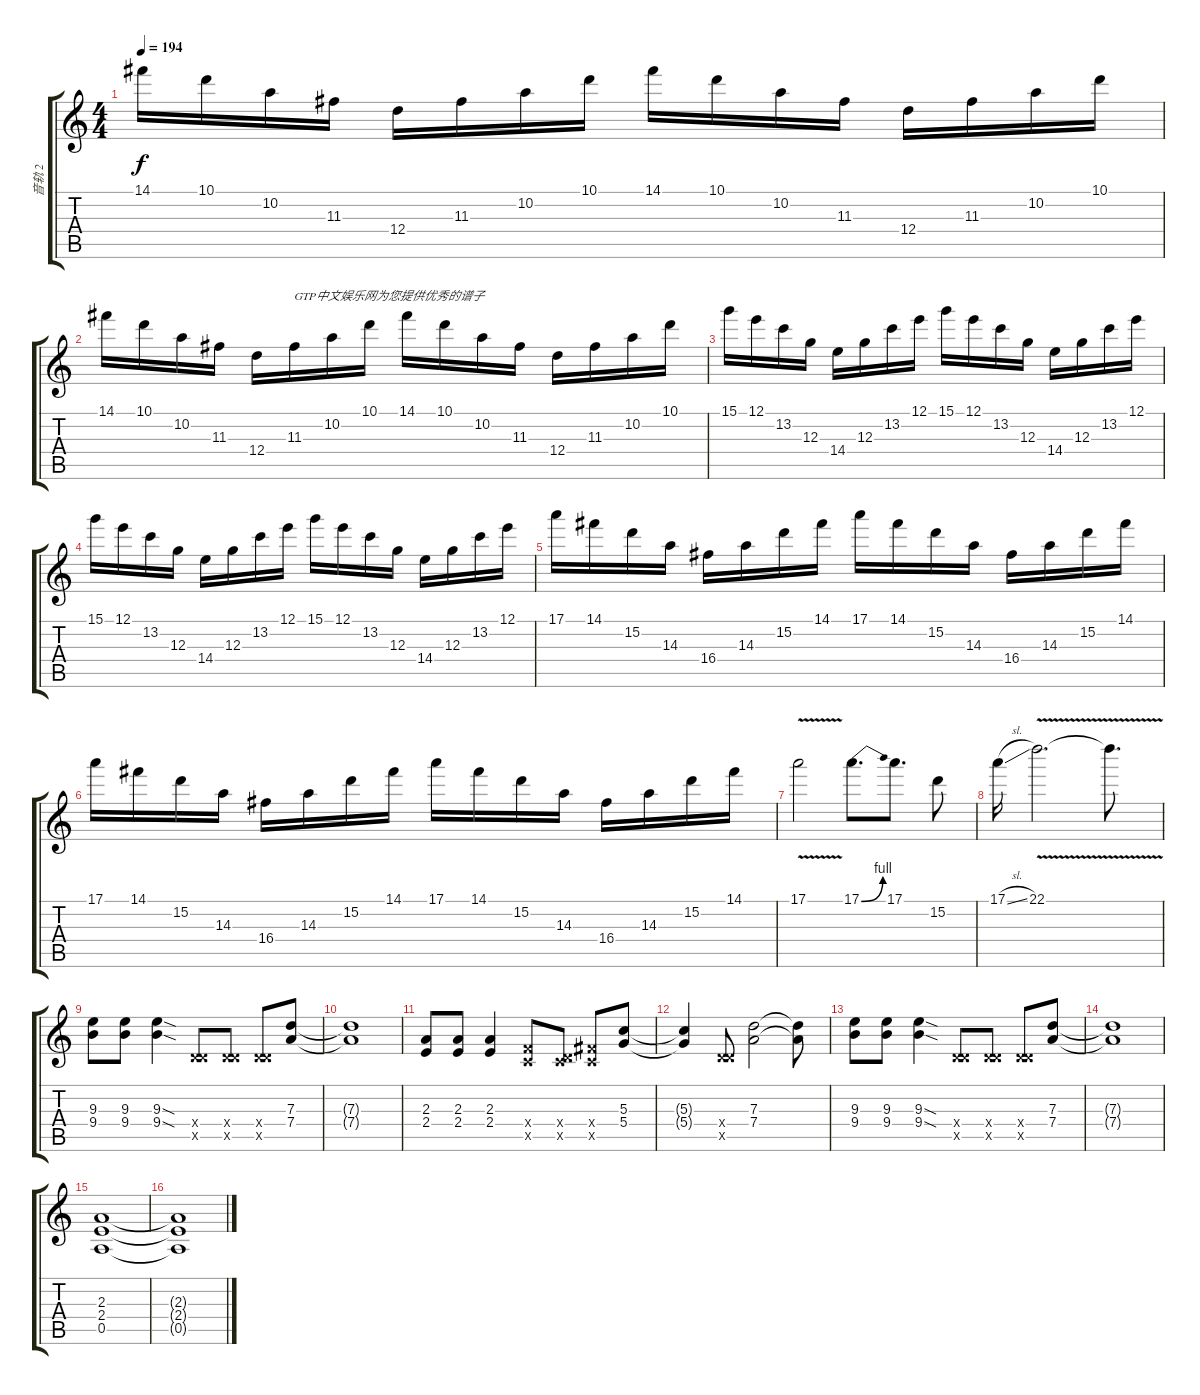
\track ("音轨 2" "音轨 2") {instrument overdrivenguitar}
\staff {score tabs}
\tuning (E4 B3 G3 D3 A2 E2) {hide}
\ts (4 4)
\tempo 194
\clef g2
\ks c
14.1.16{dy f} 10.1.16 10.2.16 11.3.16 12.4.16 11.3.16 10.2.16 10.1.16 14.1.16 10.1.16 10.2.16 11.3.16 12.4.16 11.3.16 10.2.16 10.1.16 |
14.1.16 10.1.16 10.2.16 11.3.16 12.4.16 11.3.16{txt "GTP中文娱乐网为您提供优秀的谱子"} 10.2.16 10.1.16 14.1.16 10.1.16 10.2.16 11.3.16 12.4.16 11.3.16 10.2.16 10.1.16 |
15.1.16 12.1.16 13.2.16 12.3.16 14.4.16 12.3.16 13.2.16 12.1.16 15.1.16 12.1.16 13.2.16 12.3.16 14.4.16 12.3.16 13.2.16 12.1.16 |
15.1.16 12.1.16 13.2.16 12.3.16 14.4.16 12.3.16 13.2.16 12.1.16 15.1.16 12.1.16 13.2.16 12.3.16 14.4.16 12.3.16 13.2.16 12.1.16 |
17.1.16 14.1.16 15.2.16 14.3.16 16.4.16 14.3.16 15.2.16 14.1.16 17.1.16 14.1.16 15.2.16 14.3.16 16.4.16 14.3.16 15.2.16 14.1.16 |
17.1.16 14.1.16 15.2.16 14.3.16 16.4.16 14.3.16 15.2.16 14.1.16 17.1.16 14.1.16 15.2.16 14.3.16 16.4.16 14.3.16 15.2.16 14.1.16 |
17.1{v}.2 17.1{be (bend 0 0 60 4)}.8{d} 17.1.8{d} 15.2.8 |
17.1{sl}.16{volume 13} 22.1{v}.2{d} 22.1{t}.8{d} |
(9.3 9.4).8 (9.3 9.4).8 (9.3{sod} 9.4{sod}).4 (0.4{x} 5.5{x}).8 (0.4{x} 5.5{x}).8 (0.4{x} 5.5{x}).8 (7.3 7.4).8 |
(7.3{t} 7.4{t}).1 |
(2.3 2.4).8 (2.3 2.4).8 (2.3 2.4).4 (3.4{x} 3.5{x}).8 (0.4{x} 3.5{x}).8 (4.4{x} 3.5{x}).8 (5.3 5.4).8 |
(5.3{t} 5.4{t}).4 (0.4{x} 5.5{x}).8 (7.3 7.4).2 (7.3{t} 7.4{t}).8 |
(9.3 9.4).8 (9.3 9.4).8 (9.3{sod} 9.4{sod}).4 (0.4{x} 5.5{x}).8 (0.4{x} 5.5{x}).8 (0.4{x} 5.5{x}).8 (7.3 7.4).8 |
(7.3{t} 7.4{t}).1 |
(2.3 2.4 0.5).1 |
(2.3{t} 2.4{t} 0.5{t}).1
